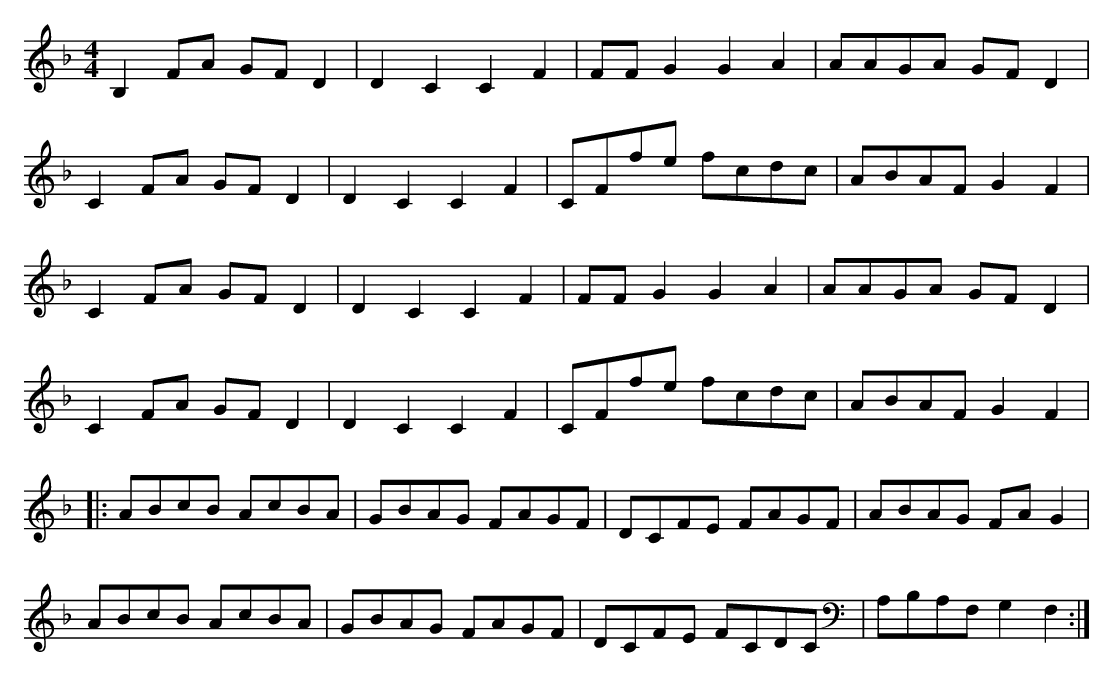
X:1
M:4/4
K:F
B,2FA GFD2|D2C2 C2F2|FFG2 G2A2|AAGA GFD2|
C2FA GFD2|D2C2 C2F2|CFfe fcdc|ABAF G2F2|
C2FA GFD2|D2C2 C2F2|FFG2 G2A2|AAGA GFD2|
C2FA GFD2|D2C2 C2F2|CFfe fcdc|ABAF G2F2|
|:ABcB AcBA|GBAG FAGF|DCFE FAGF|ABAG FAG2|
ABcB AcBA|GBAG FAGF|DCFE FCDC|A,B,A,F, G,2F,2:|
